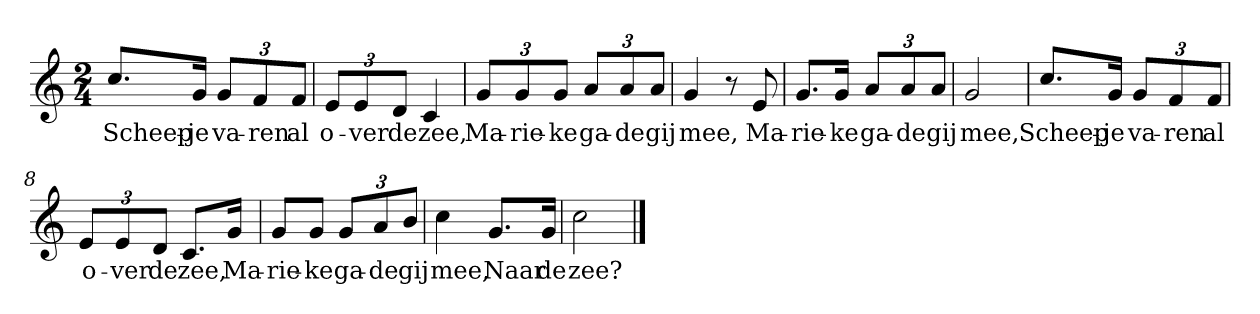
**kern	**text
*part1	*part1
*staff1	*staff1
*clefG2	*
*k[]	*
*C:	*
*M2/4	*
*MM120	*
=1	=1
8.cc/L	Scheep-
16g/Jk	-je
12g/L	va-
12f/	-ren
12f/J	al
=2	=2
12e/L	o-
12e/	-ver
12d/J	de
4c	zee,
=3	=3
12g/L	Ma-
12g/	-rie-
12g/J	-ke
12a/L	ga-
12a/	-de
12a/J	gij
=4	=4
4g	mee,
8r	.
8e	Ma-
=5	=5
8.g/L	-rie-
16g/Jk	-ke
12a/L	ga-
12a/	-de
12a/J	gij
=6	=6
2g	mee,
=7	=7
8.cc/L	Scheep-
16g/Jk	-je
12g/L	va-
12f/	-ren
12f/J	al
=8	=8
12e/L	o-
12e/	-ver
12d/J	de
8.c/L	zee,
16g/Jk	Ma-
=9	=9
8g/L	-rie-
8g/J	-ke
12g/L	ga-
12a/	-de
12b/J	gij
=10	=10
4cc	mee,
8.g/L	Naar
16g/Jk	de
=11	=11
2cc	zee?
==	==
*-	*-
